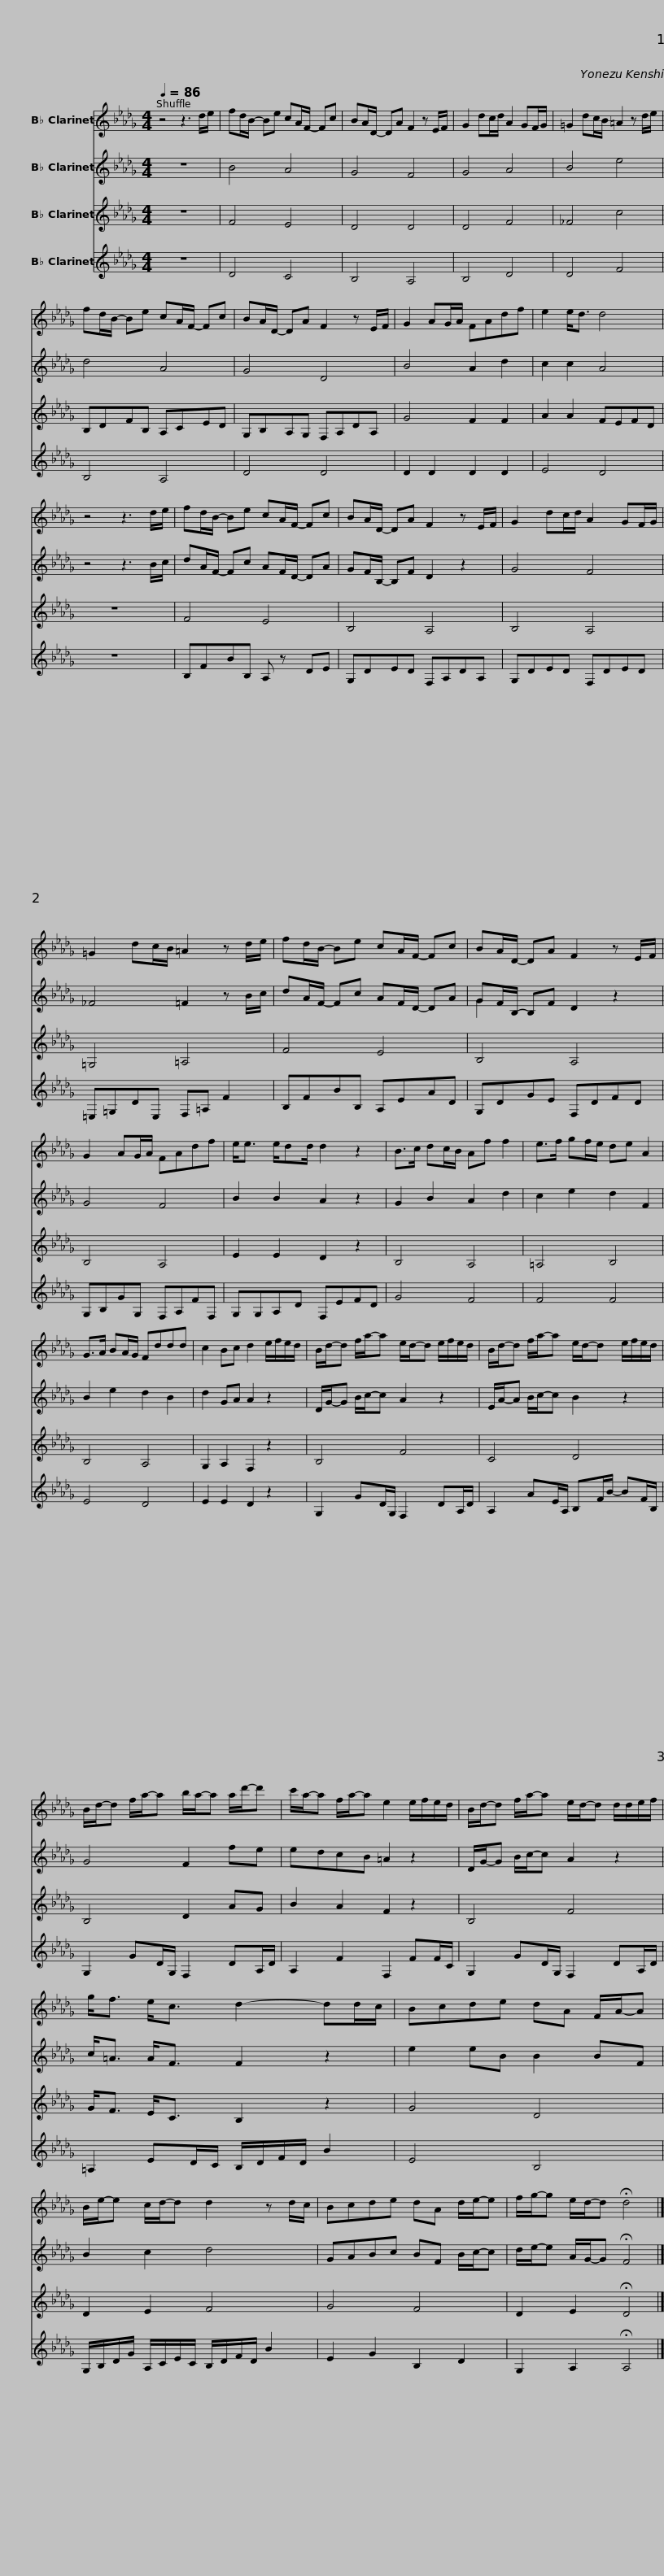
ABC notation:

X:1
%%score 1 ( 2 3 ) 4 5
L:1/8
Q:1/4=86
M:4/4
I:linebreak $
K:none
V:1 treble transpose=-2
V:2 treble transpose=-2
V:3 treble transpose="-2 "
V:4 treble transpose=-2
V:5 treble transpose=-2
V:1
[K:Db] z4 z3 d/e/ | fd/B/- Be cA/F/- Fc | BA/D/- DA F2 z E/F/ | G2 dc/d/ A2 GF/G/ |$ =G2 dc/B/ =A2 z d/e/ | %5
 fd/B/- Be cA/F/- Fc | BA/D/- DA F2 z E/F/ | G2 AG/A/ FAdf |$ e2 e<d d4 | z4 z3 d/e/ | %10
 fd/B/- Be cA/F/- Fc | BA/D/- DA F2 z E/F/ |$ G2 dc/d/ A2 GF/G/ | =G2 dc/B/ =A2 z d/e/ | fd/B/- Be cA/F/- Fc |$ %15
 BA/D/- DA F2 z E/F/ | G2 AG/A/ FAdf | e<e e/dd/ d2 z2 | B>c dc/B/ Af f2 |$ e>f gf/e/ de A2 | %20
 G>A BA/G/ Fddd | c2 Bc d2 e/f/e/d/ |$ B/d/-d f/a/-a e/d/-d e/f/e/d/ | B/d/-d f/a/-a e/d/-d e/f/e/d/ |$ B/d/-d f/a/-a b/a/-a a/d'/-d' | %25
 c'/a/-a f/a/-a e2 e/f/e/d/ |$ B/d/-d f/a/-a e/d/-d d/d/e/f/ | g<f e<c d2- dd/c/ | Bcde dA F/A/-A |$ B/e/-e c/d/-d d2 z d/c/ | %30
 Bcde dA d/e/-e | f/g/-g e/d/-d !fermata!d4 |] %32
V:2
[K:Db] z8 | B4 A4 | G4 F4 | G4 A4 |$ B4 e4 | %5
 d4 A4 | G4 D4 | B4 A2 d2 |$ c2 c2 A4 | z4 z3 B/c/ | %10
 dA/F/- Fc AF/D/- DA | GF/B,/- B,F D2 z2 |$ G4 F4 | _F4 =F2 z B/c/ | dA/F/- Fc AF/D/- DA |$ %15
 GF/B,/- B,F D2 z2 | G4 F4 | B2 B2 A2 z2 | G2 B2 A2 d2 |$ c2 e2 d2 F2 | %20
 B2 e2 d2 B2 | d2 GA A2 z2 |$ D/G/-G B/c/-c A2 z2 | E/A/-A B/c/-c B2 z2 |$ G4 F2 fe | %25
 edcB =A2 z2 |$ D/G/-G B/c/-c A2 z2 | c<=A A<F F2 z2 | e2 eB B2 BF |$ B2 c2 d4 | %30
 GABc BF B/c/-c | d/e/-e A/G/-G !fermata!F4 |] %32
V:3
[K:Db] x8 | x8 | x8 | x8 |$ x8 | %5
 x8 | x8 | x8 |$ x8 | x8 | %10
 x8 | x8 |$ x8 | x8 | x8 |$ %15
 G2 x6 | x8 | x8 | x8 |$ x8 | %20
 x8 | x8 |$ x8 | x8 |$ x8 | %25
 x8 |$ x8 | x8 | x8 |$ x8 | %30
 x8 | x8 |] %32
V:4
[K:Db] z8 | F4 E4 | D4 D4 | D4 F4 |$ _F4 c4 | %5
 B,DFB, A,CED | G,B,A,G, F,A,DA, | G4 F2 F2 |$ A2 A2 FEFD | z8 | %10
 F4 E4 | B,4 A,4 |$ B,4 A,4 | =G,4 =A,4 | F4 E4 |$ %15
 B,4 A,4 | B,4 A,4 | E2 E2 D2 z2 | B,4 A,4 |$ =A,4 B,4 | %20
 B,4 A,4 | G,2 A,2 F,2 z2 |$ B,4 F4 | C4 D4 |$ B,4 D2 AG | %25
 B2 A2 F2 z2 |$ B,4 F4 | G<F E<C B,2 z2 | G4 D4 |$ D2 E2 F4 | %30
 G4 F4 | D2 E2 !fermata!D4 |] %32
V:5
[K:Db] z8 | D4 C4 | B,4 A,4 | B,4 D4 |$ D4 F4 | %5
 B,4 A,4 | D4 D4 | D2 D2 D2 D2 |$ E4 D4 | z8 | %10
 B,FBB, A, z DE | G,DED F,A,DA, |$ G,DED F,DED | =E,=G,DE, F,=A, F2 | B,FBB, A,EAD |$ %15
 G,DGE F,DFD | G,B,GG, F,A,FF, | G,G,A,D F,EFD | G4 F4 |$ F4 F4 | %20
 E4 D4 | E2 E2 D2 z2 |$ G,2 GD/G,/ F,2 DA,/D/ | A,2 AE/A,/ B,F/B/- BF/B,/ |$ G,2 GD/G,/ F,2 DA,/D/ | %25
 A,2 F2 F,2 FF/C/ |$ G,2 GD/G,/ F,2 DA,/D/ | =A,2 ED/C/ B,/D/F/D/ B2 | E4 B,4 |$ G,/B,/D/G/ A,/C/E/C/ B,/D/F/D/ B2 | %30
 E2 G2 B,2 D2 | G,2 A,2 !fermata!A,4 |] %32
